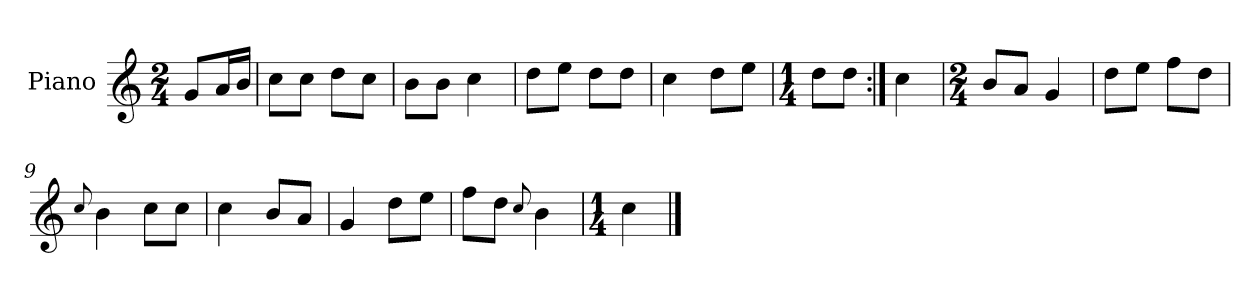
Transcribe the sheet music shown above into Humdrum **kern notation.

**kern
*part1
*staff1
*I"Piano
*I'Pno.
*clefG2
*k[]
*M2/4
=
8g/L
16a/L
16b/JJ
=1
8cc\L
8cc\J
8dd\L
8cc\J
=2
8b\L
8b\J
4cc\
=3
8dd\L
8ee\J
8dd\L
8dd\J
=4
4cc\
8dd\L
8ee\J
=5
*M1/4
8dd\L
8dd\J
=6:|!
4cc\
=7
*M2/4
8b/L
8a/J
4g/
=8
8dd\L
8ee\J
8ff\L
8dd\J
=9
8qqcc/
4b\
8cc\L
8cc\J
!!LO:LB:g=z
=10
4cc\
8b/L
8a/J
=11
4g/
8dd\L
8ee\J
=12
8ff\L
8dd\J
8qqcc/
4b\
=13
*M1/4
4cc\
==
*-
